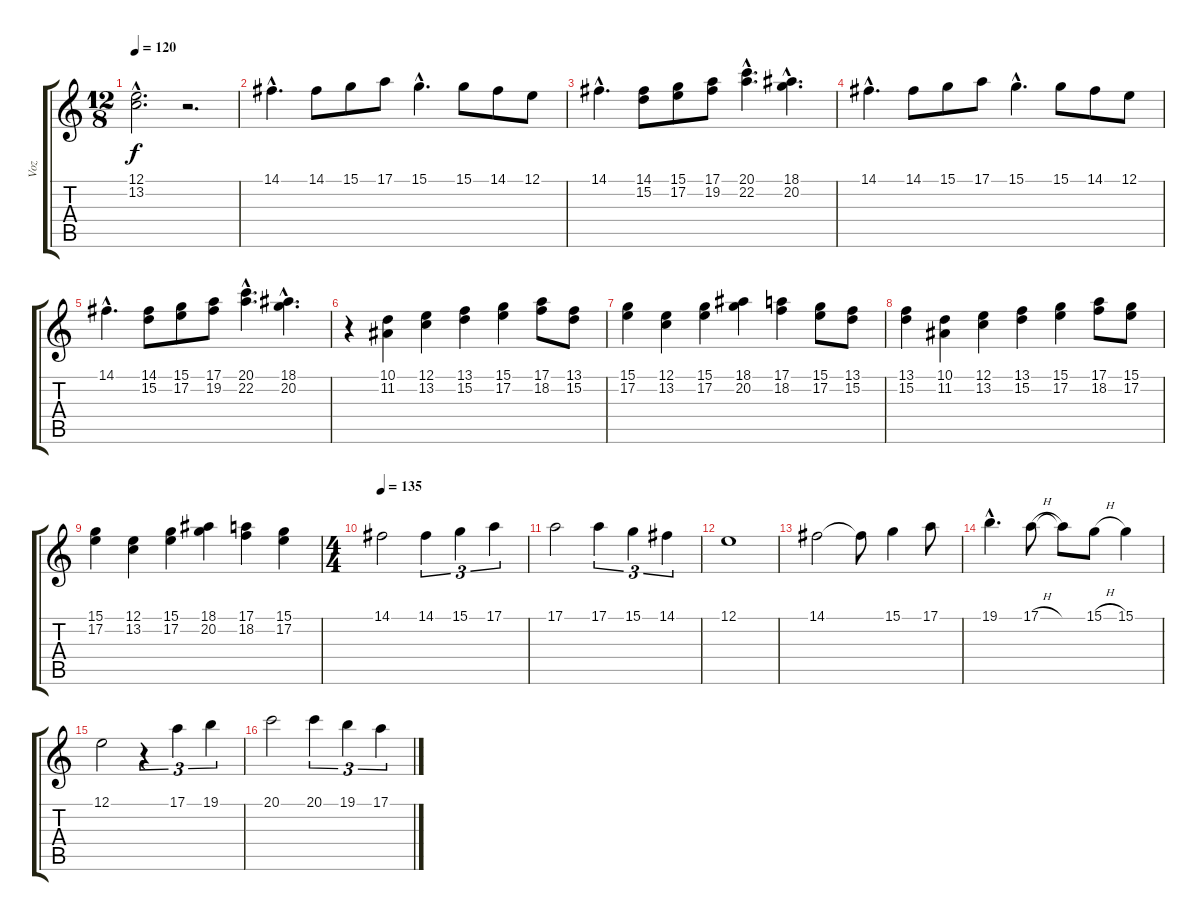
\track ("Voz" "Voz") {instrument lead6voice}
\staff {score tabs}
\tuning (E4 B3 G3 D3 A2 E2) {hide}
\ts (12 8)
\tempo 120
\clef g2
\ks c
(12.1{hac} 13.2{hac}).2{d dy f} r.2{d} |
14.1{hac}.4{d} 14.1.8 15.1.8 17.1.8 15.1{hac}.4{d} 15.1.8 14.1.8 12.1.8 |
14.1{hac}.4{d} (14.1 15.2).8 (15.1 17.2).8 (17.1 19.2).8 (20.1{hac} 22.2{hac}).4{d} (18.1{hac} 20.2{hac}).4{d} |
14.1{hac}.4{d} 14.1.8 15.1.8 17.1.8 15.1{hac}.4{d} 15.1.8 14.1.8 12.1.8 |
14.1{hac}.4{d} (14.1 15.2).8 (15.1 17.2).8 (17.1 19.2).8 (20.1{hac} 22.2{hac}).4{d} (18.1{hac} 20.2{hac}).4{d} |
r.4 (10.1 11.2).4 (12.1 13.2).4 (13.1 15.2).4 (15.1 17.2).4 (17.1 18.2).8 (13.1 15.2).8 |
(15.1 17.2).4 (12.1 13.2).4 (15.1 17.2).4 (18.1 20.2).4 (17.1 18.2).4 (15.1 17.2).8 (13.1 15.2).8 |
(13.1 15.2).4 (10.1 11.2).4 (12.1 13.2).4 (13.1 15.2).4 (15.1 17.2).4 (17.1 18.2).8 (15.1 17.2).8 |
(15.1 17.2).4 (12.1 13.2).4 (15.1 17.2).4 (18.1 20.2).4 (17.1 18.2).4 (15.1 17.2).4 |
\ts (4 4)
\tempo 141
\tempo 134
\tempo 135
14.1.2{volume 16} 14.1.4{tu (3 2)} 15.1.4{tu (3 2)} 17.1.4{tu (3 2)} |
17.1.2 17.1.4{tu (3 2)} 15.1.4{tu (3 2)} 14.1.4{tu (3 2)} |
12.1.1 |
14.1.2 14.1{t}.8 15.1.4 17.1.8 |
19.1{hac}.4{d} 17.1{h}.8 17.1{t}.8 15.1{h}.8 15.1.4 |
12.1.2 r.4{tu (3 2)} 17.1.4{tu (3 2)} 19.1.4{tu (3 2)} |
20.1.2 20.1.4{tu (3 2)} 19.1.4{tu (3 2)} 17.1.4{tu (3 2)}
